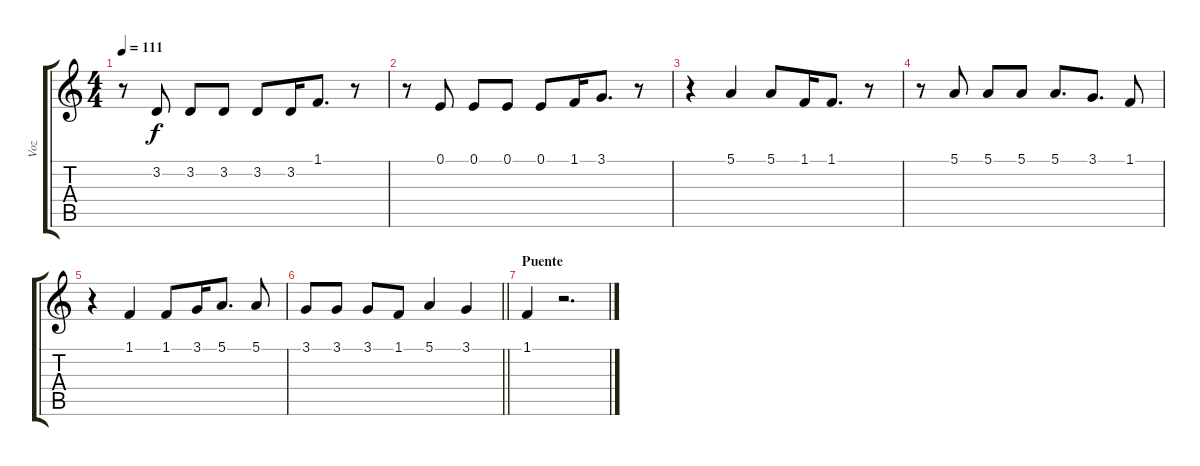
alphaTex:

\track ("Voz" "Voz") {instrument stringensemble1}
\staff {score tabs}
\tuning (E4 B3 G3 D3 A2 E2) {hide}
\ts (4 4)
\tempo 111
\clef g2
\ks c
r.8{dy f} 3.2.8 3.2.8 3.2.8 3.2.8 3.2.16 1.1.8{d} r.8 |
r.8 0.1.8 0.1.8 0.1.8 0.1.8 1.1.16 3.1.8{d} r.8 |
r.4 5.1.4 5.1.8 1.1.16 1.1.8{d} r.8 |
r.8 5.1.8 5.1.8 5.1.8 5.1.8{d} 3.1.8{d} 1.1.8 |
r.4 1.1.4 1.1.8 3.1.16 5.1.8{d} 5.1.8 |
\barLineRight lightlight
3.1.8 3.1.8 3.1.8 1.1.8 5.1.4 3.1.4 |
\section ("" "Puente")
1.1.4 r.2{d}
